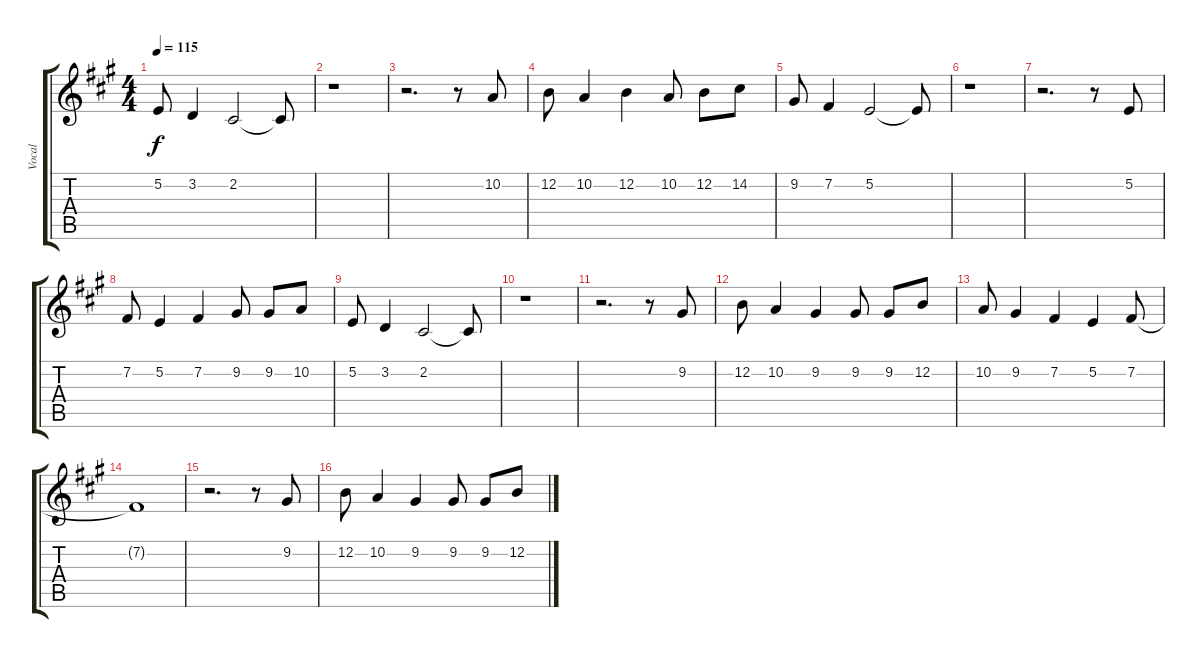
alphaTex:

\track ("Vocal" "Vocal") {instrument sopranosax}
\staff {score tabs}
\tuning (E4 B3 G3 D3 A2 E2) {hide}
\ts (4 4)
\tempo 115
\clef g2
\ks a
5.2.8{dy f} 3.2.4 2.2.2 2.2{t}.8 |
r.1 |
r.2{d} r.8 10.2.8 |
12.2.8 10.2.4 12.2.4 10.2.8 12.2.8 14.2.8 |
9.2.8 7.2.4 5.2.2 5.2{t}.8 |
r.1 |
r.2{d} r.8 5.2.8 |
7.2.8 5.2.4 7.2.4 9.2.8 9.2.8 10.2.8 |
5.2.8 3.2.4 2.2.2 2.2{t}.8 |
r.1 |
r.2{d} r.8 9.2.8 |
12.2.8 10.2.4 9.2.4 9.2.8 9.2.8 12.2.8 |
10.2.8 9.2.4 7.2.4 5.2.4 7.2.8 |
7.2{t}.1 |
r.2{d} r.8 9.2.8 |
12.2.8 10.2.4 9.2.4 9.2.8 9.2.8 12.2.8
